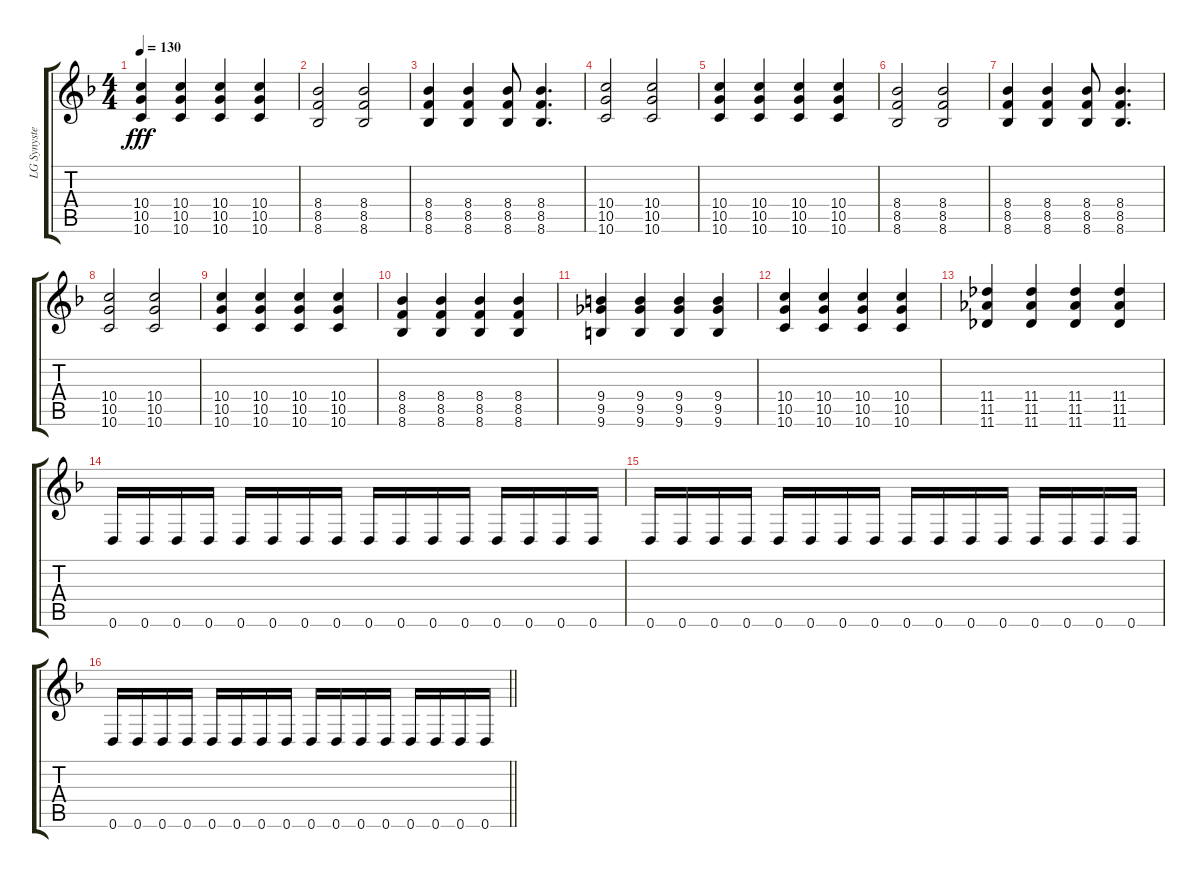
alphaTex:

\track ("LG Synyster Gates" "LG Synyste") {instrument distortionguitar}
\staff {score tabs}
\tuning (E4 B3 G3 D3 A2 D2) {hide}
\ts (4 4)
\tempo 130
\clef g2
\ks dminor
(10.4 10.5 10.6).4{dy fff} (10.4 10.5 10.6).4 (10.4 10.5 10.6).4 (10.4 10.5 10.6).4 |
(8.4 8.5 8.6).2 (8.4 8.5 8.6).2 |
(8.4 8.5 8.6).4 (8.4 8.5 8.6).4 (8.4 8.5 8.6).8 (8.4 8.5 8.6).4{d} |
(10.4 10.5 10.6).2 (10.4 10.5 10.6).2 |
(10.4 10.5 10.6).4 (10.4 10.5 10.6).4 (10.4 10.5 10.6).4 (10.4 10.5 10.6).4 |
(8.4 8.5 8.6).2 (8.4 8.5 8.6).2 |
(8.4 8.5 8.6).4 (8.4 8.5 8.6).4 (8.4 8.5 8.6).8 (8.4 8.5 8.6).4{d} |
(10.4 10.5 10.6).2 (10.4 10.5 10.6).2 |
(10.4 10.5 10.6).4 (10.4 10.5 10.6).4 (10.4 10.5 10.6).4 (10.4 10.5 10.6).4 |
(8.4 8.5 8.6).4 (8.4 8.5 8.6).4 (8.4 8.5 8.6).4 (8.4 8.5 8.6).4 |
(9.4 9.5 9.6).4 (9.4 9.5 9.6).4 (9.4 9.5 9.6).4 (9.4 9.5 9.6).4 |
(10.4 10.5 10.6).4 (10.4 10.5 10.6).4 (10.4 10.5 10.6).4 (10.4 10.5 10.6).4 |
(11.4 11.5 11.6).4 (11.4 11.5 11.6).4 (11.4 11.5 11.6).4 (11.4 11.5 11.6).4 |
0.6.16 0.6.16 0.6.16 0.6.16 0.6.16 0.6.16 0.6.16 0.6.16 0.6.16 0.6.16 0.6.16 0.6.16 0.6.16 0.6.16 0.6.16 0.6.16 |
0.6.16 0.6.16 0.6.16 0.6.16 0.6.16 0.6.16 0.6.16 0.6.16 0.6.16 0.6.16 0.6.16 0.6.16 0.6.16 0.6.16 0.6.16 0.6.16 |
\barLineRight lightlight
0.6.16 0.6.16 0.6.16 0.6.16 0.6.16 0.6.16 0.6.16 0.6.16 0.6.16 0.6.16 0.6.16 0.6.16 0.6.16 0.6.16 0.6.16 0.6.16
